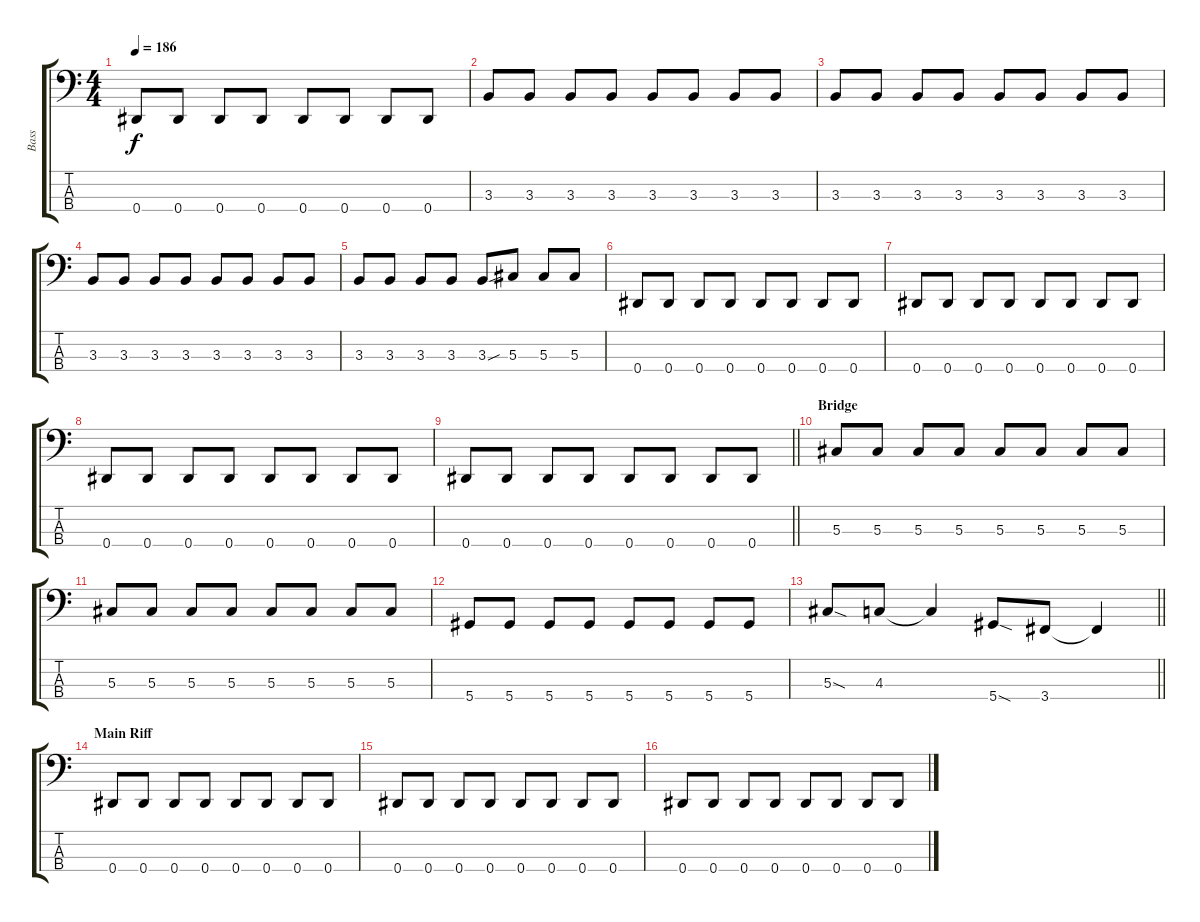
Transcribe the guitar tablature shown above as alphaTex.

\track ("Bass" "Bass") {instrument electricbassfinger}
\staff {score tabs}
\tuning (Gb2 Db2 Ab1 Eb1) {hide}
\ts (4 4)
\tempo 186
\clef f4
\ks c
0.4.8{dy f} 0.4.8 0.4.8 0.4.8 0.4.8 0.4.8 0.4.8 0.4.8 |
3.3.8 3.3.8 3.3.8 3.3.8 3.3.8 3.3.8 3.3.8 3.3.8 |
3.3.8 3.3.8 3.3.8 3.3.8 3.3.8 3.3.8 3.3.8 3.3.8 |
3.3.8 3.3.8 3.3.8 3.3.8 3.3.8 3.3.8 3.3.8 3.3.8 |
3.3.8 3.3.8 3.3.8 3.3.8 3.3{sou}.8 5.3.8 5.3.8 5.3.8 |
0.4.8 0.4.8 0.4.8 0.4.8 0.4.8 0.4.8 0.4.8 0.4.8 |
0.4.8 0.4.8 0.4.8 0.4.8 0.4.8 0.4.8 0.4.8 0.4.8 |
0.4.8 0.4.8 0.4.8 0.4.8 0.4.8 0.4.8 0.4.8 0.4.8 |
\barLineRight lightlight
0.4.8 0.4.8 0.4.8 0.4.8 0.4.8 0.4.8 0.4.8 0.4.8 |
\section ("" "Bridge")
5.3.8 5.3.8 5.3.8 5.3.8 5.3.8 5.3.8 5.3.8 5.3.8 |
5.3.8 5.3.8 5.3.8 5.3.8 5.3.8 5.3.8 5.3.8 5.3.8 |
5.4.8 5.4.8 5.4.8 5.4.8 5.4.8 5.4.8 5.4.8 5.4.8 |
\barLineRight lightlight
5.3{sod}.8 4.3.8 4.3{t}.4 5.4{sod}.8 3.4.8 3.4{t}.4 |
\section ("" "Main Riff")
0.4.8 0.4.8 0.4.8 0.4.8 0.4.8 0.4.8 0.4.8 0.4.8 |
0.4.8 0.4.8 0.4.8 0.4.8 0.4.8 0.4.8 0.4.8 0.4.8 |
0.4.8 0.4.8 0.4.8 0.4.8 0.4.8 0.4.8 0.4.8 0.4.8
